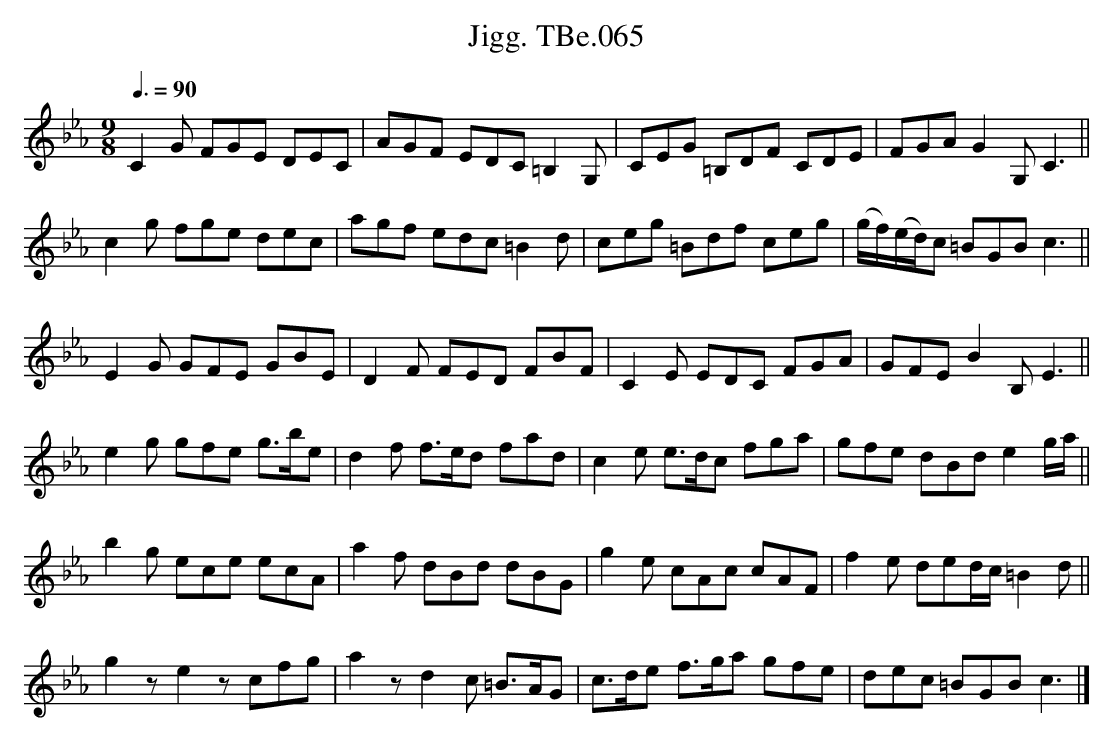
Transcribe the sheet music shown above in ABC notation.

X:1
T:Jigg. TBe.065
M:9/8
L:1/8
Q:3/8=90
K:C minor
C2G FGE DEC | AGF EDC =B,2G, | CEG =B,DF CDE | FGA G2G, C3 ||
c2g fge dec | agf edc =B2d | ceg =Bdf ceg | (g/f/)(e/d/)c =BGB c3 ||
E2G GFE GBE | D2F FED FBF | C2E EDC FGA | GFE B2B,E3 ||
e2g gfe g>be | d2f f>ed fad | c2e e>dc fga | gfe dBd e2 g/a/ ||
b2g ece ecA | a2f dBd dBG | g2e cAc cAF | f2e ded/c/ =B2d ||
g2z e2z cfg | a2zd2c =B>AG | c>de f>ga gfe | dec =BGB c3 |]
